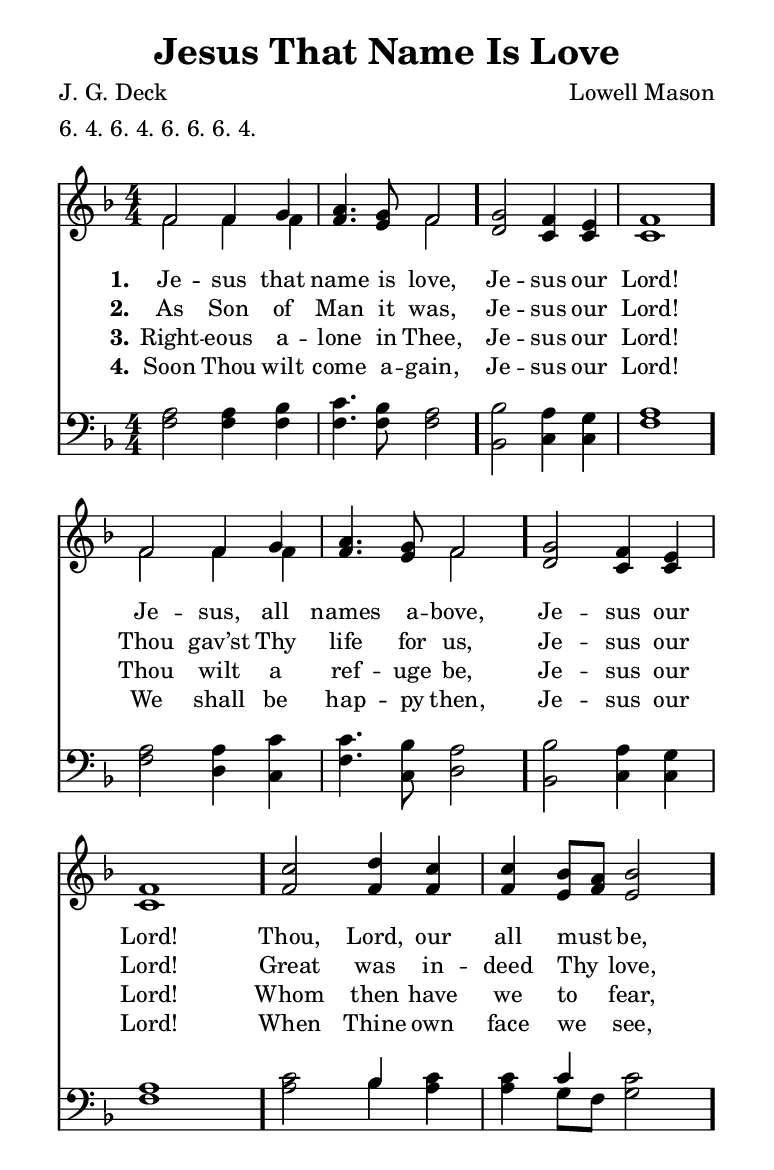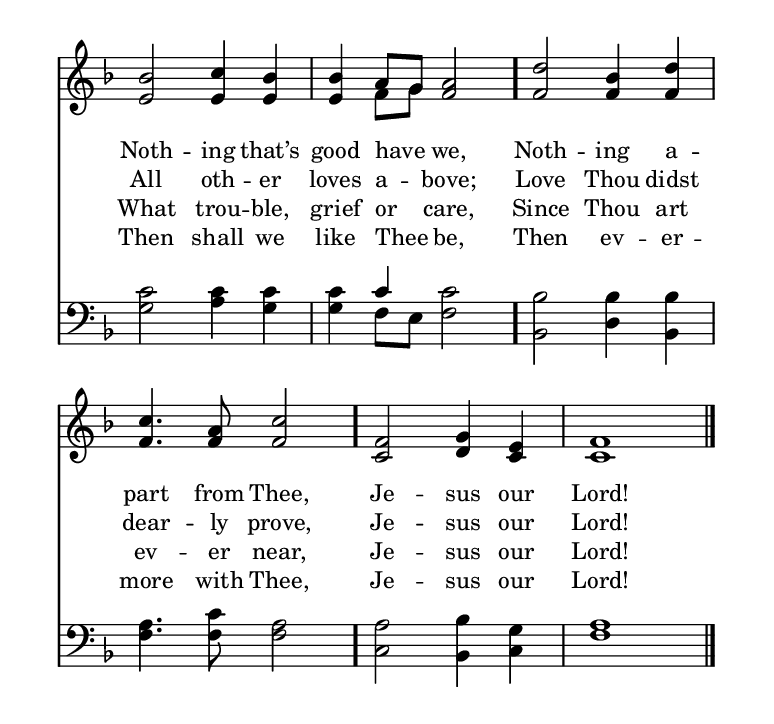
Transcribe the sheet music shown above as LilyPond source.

\include "common/global.ily"
\paper {
  \include "common/paper.ily"
  ragged-last-bottom = ##t
}

\header{
  hymnnumber = "231"
  title = "Jesus That Name Is Love"
  tunename = "Oak"
  meter = "6. 4. 6. 4. 6. 6. 6. 4."
  poet = "J. G. Deck"
  composer = "Lowell Mason"
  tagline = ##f
}

global = {
  \include "common/overrides.ily"
  \override Staff.TimeSignature.style = #'numbered
  \time 4/4
  \override Score.MetronomeMark.transparent = ##t % hide all fermata changes too
  \tempo 4=120
  \key f \major
  \autoBeamOff
}

patternA = { c2 c4 c | c4. c8 c2 }
patternB = { c2 c4 c | c1 }
patternC = { c2 c4 c | c c8[ c] c2 }
patternD = { c2 c4 c | c c4 c2 }

notesSoprano = {
\global
\relative c' {

  f2 f4 g | a4. g8 f2
  g2 f4 e | f1
  f2 f4 g | a4. g8 f2
  g2 f4 e | f1

  c'2 d4 c | c bes8[ a] bes2
  \changePitch \patternC { bes c bes | bes a g a }
  \changePitch \patternA { d bes d | c a c }
  \changePitch \patternB { f, g e | f }

  \bar "|."

}
}

notesAlto = {
\global
\relative e' {

  \changePitch \patternA { f f f | f e f }
  \changePitch \patternB { d c c | c }
  \changePitch \patternA { f f f | f e f }
  \changePitch \patternB { d c c | c }

  \changePitch \patternC { f f f | f e f e }
  \changePitch \patternC { e e e | e f g f }
  \changePitch \patternA { f f f | f f f }
  \changePitch \patternB { c d c | c }

}
}

notesTenor = {
\global
\relative a {

  \changePitch \patternA { a a bes | c bes a }
  \changePitch \patternB { bes a g | a }
  \changePitch \patternA { a a c | c bes a }
  \changePitch \patternB { bes a g | a }

  \changePitch \patternD { c bes c | c c c }
  \changePitch \patternD { c c c | c c c }
  \changePitch \patternA { bes bes bes | a c a }
  \changePitch \patternB { a bes g | a }

}
}

notesBass = {
\global
\relative f {

  \changePitch \patternA { f f f | f f f }
  \changePitch \patternB { bes, c c | f }
  \changePitch \patternA { f d c | f c d }
  \changePitch \patternB { bes c c | f }

  \changePitch \patternC { a bes a | a g f g }
  \changePitch \patternC { g a g | g f e f }
  \changePitch \patternA { bes, d bes | f' f f }
  \changePitch \patternB { c bes c | f }

}
}

wordsA = \lyricmode {
\set stanza = "1."

Je -- sus that name is love, \bar "."
Je -- sus our Lord! \bar "."
Je -- sus, all names a -- bove, \bar "."
Je -- sus our Lord! \bar "."
Thou, Lord, our all must be, \bar "."
Noth -- ing that’s good have we, \bar "."
Noth -- ing a -- part from Thee, \bar "."
Je -- sus our Lord! \bar "."

}

wordsB = \lyricmode {
\set stanza = "2."

As Son of Man it was,
Je -- sus our Lord!
Thou gav’st Thy life for us,
Je -- sus our Lord!
Great was in -- deed Thy love,
All oth -- er loves a -- bove;
Love Thou didst dear -- ly prove,
Je -- sus our Lord!

}

wordsC = \lyricmode {
\set stanza = "3."

Right -- eous a -- lone in Thee,
Je -- sus our Lord!
Thou wilt a ref -- uge be,
Je -- sus our Lord!
Whom then have we to fear,
What trou -- ble, grief or care,
Since Thou art ev -- er near,
Je -- sus our Lord!

}

wordsD = \lyricmode {
\set stanza = "4."

Soon Thou wilt come a -- gain,
Je -- sus our Lord!
We shall be hap -- py then,
Je -- sus our Lord!
When Thine own face we see,
Then shall we like Thee be,
Then ev -- er -- more with Thee,
Je -- sus our Lord!

}

\score {
  \context ChoirStaff <<
    \context Staff = upper <<
      \set Staff.autoBeaming = ##f
      \set ChoirStaff.systemStartDelimiter = #'SystemStartBar
      \set ChoirStaff.printPartCombineTexts = ##f
      \partcombine #'(2 . 9) \notesSoprano \notesAlto
      \context NullVoice = sopranos { \voiceOne << \notesSoprano >> }
      \context NullVoice = altos { \voiceTwo << \notesAlto >> }
      \context Lyrics = one   \lyricsto sopranos \wordsA
      \context Lyrics = two   \lyricsto sopranos \wordsB
      \context Lyrics = three \lyricsto sopranos \wordsC
      \context Lyrics = four  \lyricsto sopranos \wordsD
    >>
    \context Staff = men <<
      \clef bass
      \set ChoirStaff.printPartCombineTexts = ##f
      \partcombine #'(2 . 9) \notesTenor \notesBass
      \context NullVoice = tenors { \voiceOne << \notesTenor >> }
      \context NullVoice = basses { \voiceTwo << \notesBass >> }
    >>
  >>
  \layout {
    \include "common/layout.ily"
  }
  \midi{
    \include "common/midi.ily"
  }
}

\version "2.19.49"  % necessary for upgrading to future LilyPond versions.

% vi:set et ts=2 sw=2 ai nocindent syntax=lilypond:
